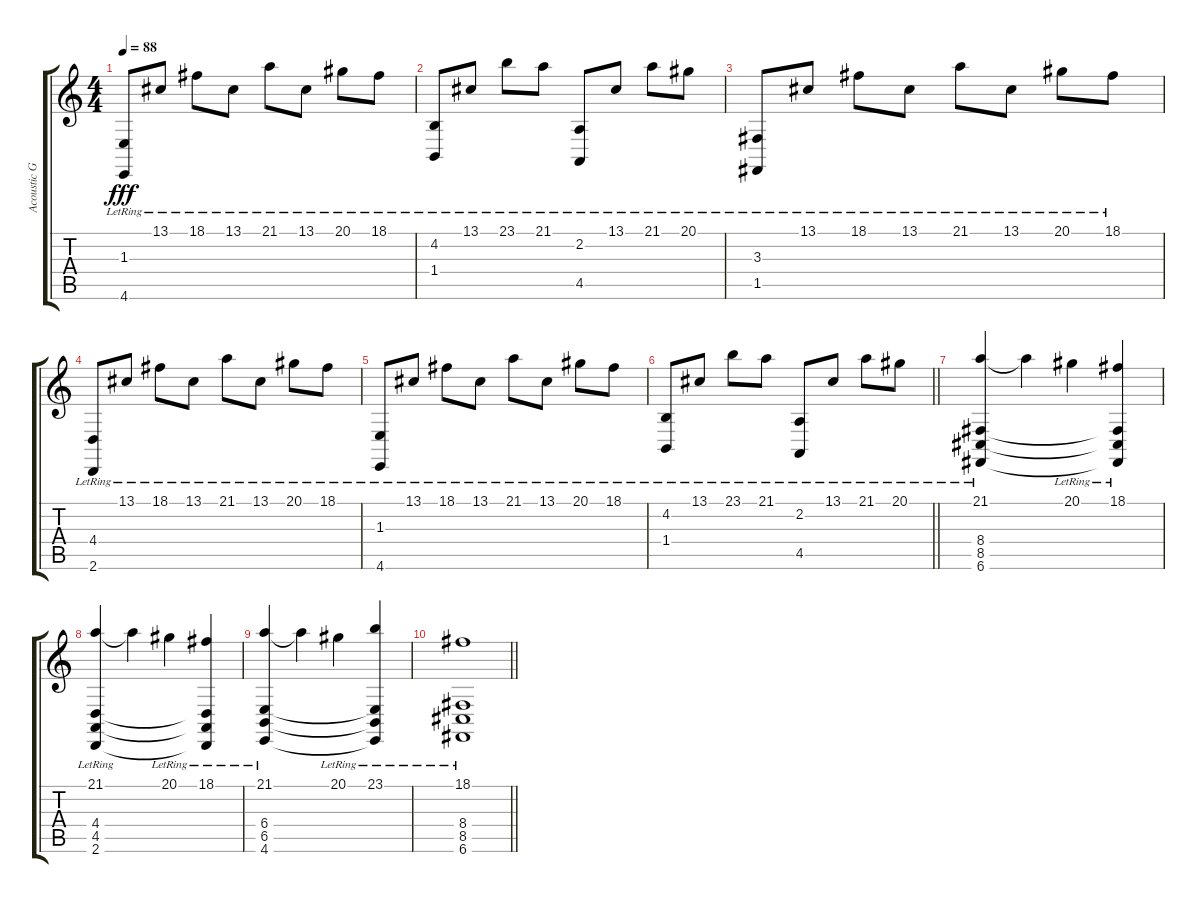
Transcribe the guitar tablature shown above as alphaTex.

\track ("Acoustic Grand Piano" "Acoustic G") {instrument acousticgrandpiano}
\staff {score tabs}
\tuning (C4 G3 Eb3 Bb2 F2 C2) {hide}
\ts (4 4)
\tempo 88
\clef g2
\ks c
(1.3{lr} 4.6{lr}).8{dy fff} 13.1{lr}.8 18.1{lr}.8 13.1{lr}.8 21.1{lr}.8 13.1{lr}.8 20.1{lr}.8 18.1{lr}.8 |
(4.2{lr} 1.4{lr}).8 13.1{lr}.8 23.1{lr}.8 21.1{lr}.8 (2.2{lr} 4.5{lr}).8 13.1{lr}.8 21.1{lr}.8 20.1{lr}.8 |
(3.3{lr} 1.5{lr}).8 13.1{lr}.8 18.1{lr}.8 13.1{lr}.8 21.1{lr}.8 13.1{lr}.8 20.1{lr}.8 18.1{lr}.8 |
(4.4{lr} 2.6{lr}).8 13.1{lr}.8 18.1{lr}.8 13.1{lr}.8 21.1{lr}.8 13.1{lr}.8 20.1{lr}.8 18.1{lr}.8 |
(1.3{lr} 4.6{lr}).8 13.1{lr}.8 18.1{lr}.8 13.1{lr}.8 21.1{lr}.8 13.1{lr}.8 20.1{lr}.8 18.1{lr}.8 |
\barLineRight lightlight
(4.2{lr} 1.4{lr}).8 13.1{lr}.8 23.1{lr}.8 21.1{lr}.8 (2.2{lr} 4.5{lr}).8 13.1{lr}.8 21.1{lr}.8 20.1{lr}.8 |
(21.1{lr} 8.4 8.5 6.6).4 21.1{t}.4 20.1{lr}.4 (18.1{lr} 8.4{t} 8.5{t} 6.6{t}).4 |
(21.1{lr} 4.4 4.5 2.6).4 21.1{t}.4 20.1{lr}.4 (18.1{lr} 4.4{t} 4.5{t} 2.6{t}).4 |
(21.1{lr} 6.4 6.5 4.6).4 21.1{t}.4 20.1{lr}.4 (23.1{lr} 6.4{t} 6.5{t} 4.6{t}).4 |
\barLineRight lightlight
(18.1{lr} 8.4 8.5 6.6).1
